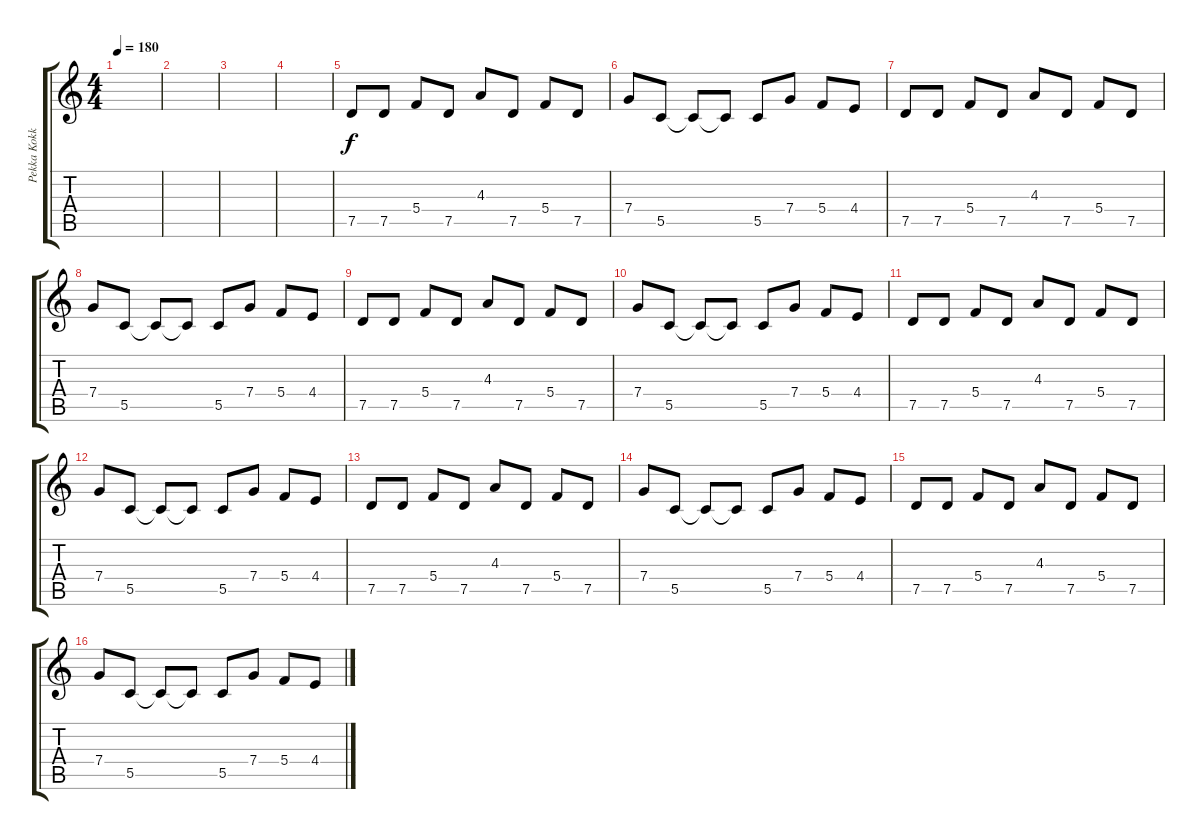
\track ("Pekka Kokko - Rythm Guitar" "Pekka Kokk") {instrument distortionguitar}
\staff {score tabs}
\tuning (D4 A3 F3 C3 G2 D2) {hide}
\ts (4 4)
\tempo 180
\clef g2
\ks c
|
|
|
|
\section ("" "")
7.5.8{volume 13} 7.5.8 5.4.8 7.5.8 4.3.8 7.5.8 5.4.8 7.5.8 |
7.4.8 5.5.8 5.5{t}.8 5.5{t}.8 5.5.8 7.4.8 5.4.8 4.4.8 |
7.5.8 7.5.8 5.4.8 7.5.8 4.3.8 7.5.8 5.4.8 7.5.8 |
7.4.8 5.5.8 5.5{t}.8 5.5{t}.8 5.5.8 7.4.8 5.4.8 4.4.8 |
7.5.8 7.5.8 5.4.8 7.5.8 4.3.8 7.5.8 5.4.8 7.5.8 |
7.4.8 5.5.8 5.5{t}.8 5.5{t}.8 5.5.8 7.4.8 5.4.8 4.4.8 |
7.5.8 7.5.8 5.4.8 7.5.8 4.3.8 7.5.8 5.4.8 7.5.8 |
7.4.8 5.5.8 5.5{t}.8 5.5{t}.8 5.5.8 7.4.8 5.4.8 4.4.8 |
7.5.8 7.5.8 5.4.8 7.5.8 4.3.8 7.5.8 5.4.8 7.5.8 |
7.4.8 5.5.8 5.5{t}.8 5.5{t}.8 5.5.8 7.4.8 5.4.8 4.4.8 |
7.5.8 7.5.8 5.4.8 7.5.8 4.3.8 7.5.8 5.4.8 7.5.8 |
7.4.8 5.5.8 5.5{t}.8 5.5{t}.8 5.5.8 7.4.8 5.4.8 4.4.8
